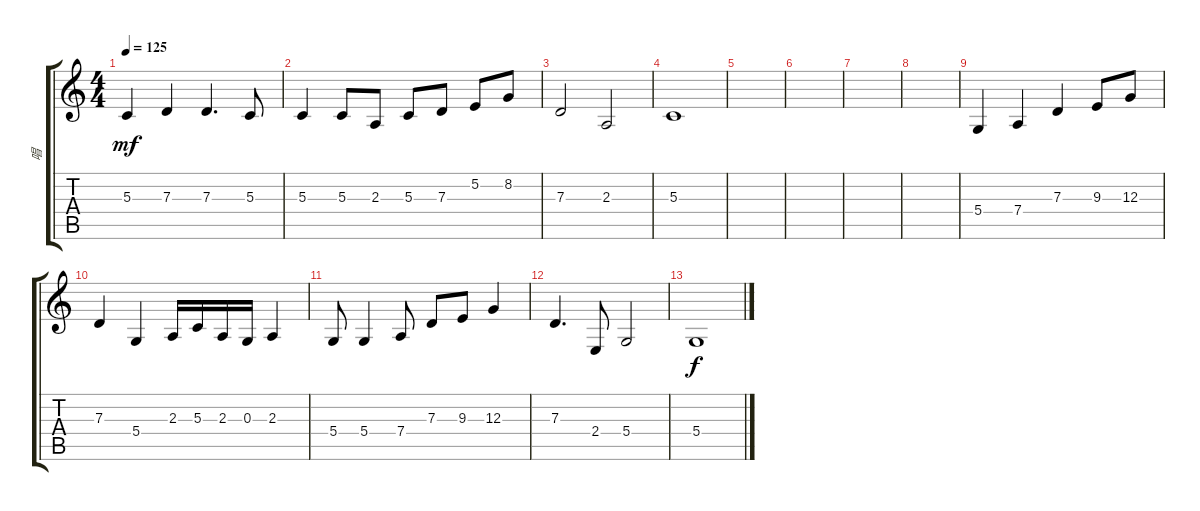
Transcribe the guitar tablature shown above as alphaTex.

\track ("唱" "唱") {instrument sopranosax}
\staff {score tabs}
\tuning (E4 B3 G3 D3 A2 E2) {hide}
\ts (4 4)
\tempo 125
\clef g2
\ks c
5.3.4{dy mf} 7.3.4 7.3.4{d} 5.3.8 |
5.3.4 5.3.8 2.3.8 5.3.8 7.3.8 5.2.8 8.2.8 |
7.3.2 2.3.2 |
5.3.1 |
|
|
|
|
5.4.4 7.4.4 7.3.4 9.3.8 12.3.8 |
7.3.4 5.4.4 2.3.16 5.3.16 2.3.16 0.3.16 2.3.4 |
5.4.8 5.4.4 7.4.8 7.3.8 9.3.8 12.3.4 |
7.3.4{d} 2.4.8 5.4.2 |
5.4.1{dy f}
